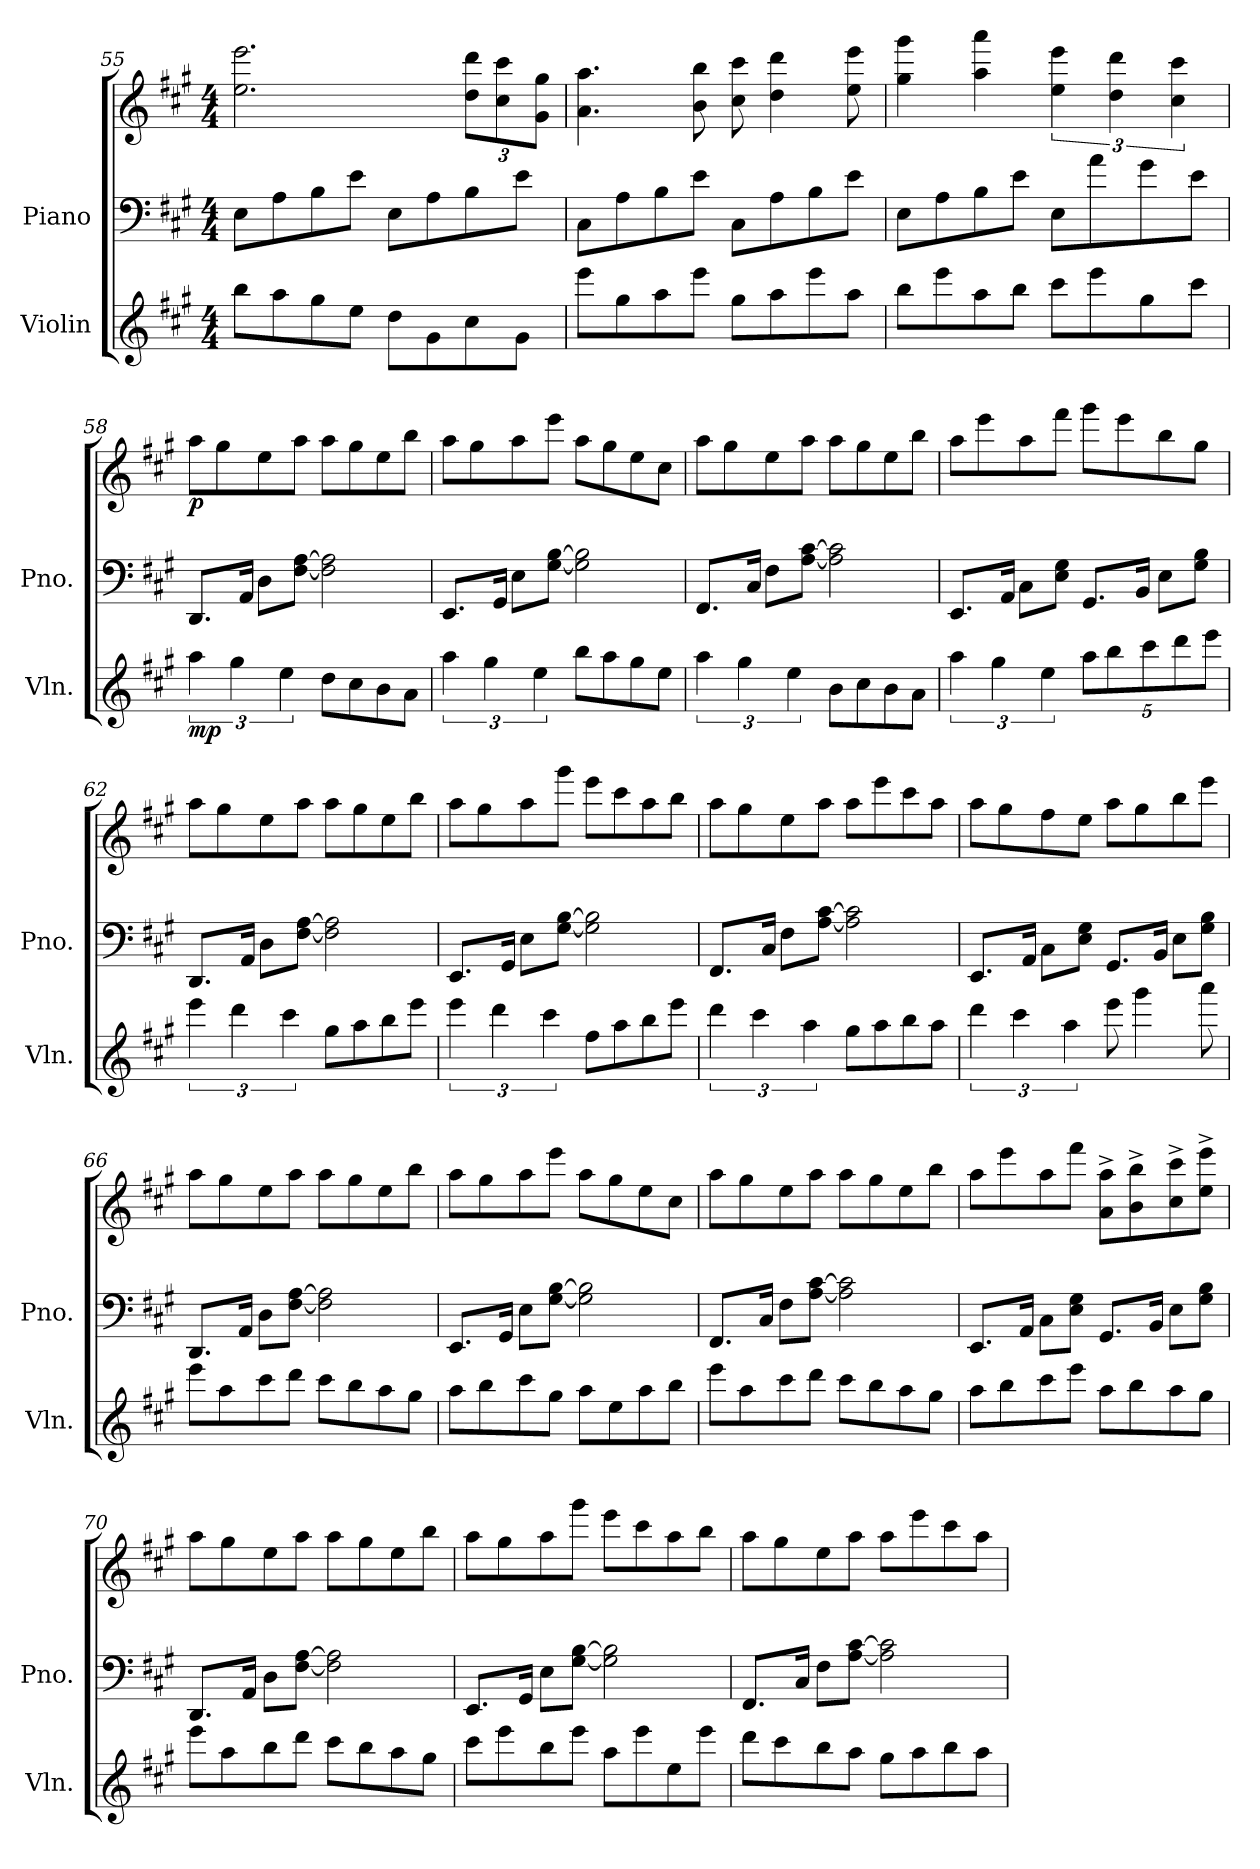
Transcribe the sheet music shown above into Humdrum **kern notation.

**kern	**dynam	**kern	**kern	**dynam
*part2	*part2	*part1	*part1	*part1
*staff3	*staff3	*staff2	*staff1	*staff1/2
*I"Violin	*	*I"Piano	*	*
*I'Vln.	*	*I'Pno.	*	*
*clefG2	*	*clefF4	*clefG2	*
*k[f#c#g#]	*	*k[f#c#g#]	*k[f#c#g#]	*
*M4/4	*	*M4/4	*M4/4	*
=55	=55	=55	=55	=55
8bb\L	.	8E\L	2.ee\ 2.eee\	.
8aa\	.	8A\	.	.
8gg#\	.	8B\	.	.
8ee\J	.	8e\J	.	.
8dd\L	.	8E\L	.	.
8g#\	.	8A\	.	.
*	*	*	*Xbrackettup	*
8cc#\	.	8B\	12dd\ 12ddd\L	.
.	.	.	12cc#\ 12ccc#\	.
8g#\J	.	8e\J	.	.
.	.	.	12g#\ 12gg#\J	.
=56	=56	=56	=56	=56
8eee\L	.	8C#\L	4.a\ 4.aa\	.
8gg#\	.	8A\	.	.
8aa\	.	8B\	.	.
8eee\J	.	8e\J	8b\ 8bb\	.
8gg#\L	.	8C#\L	8cc#\ 8ccc#\	.
8aa\	.	8A\	4dd\ 4ddd\	.
8eee\	.	8B\	.	.
8aa\J	.	8e\J	8ee\ 8eee\	.
!!LO:LB:g=z
=57	=57	=57	=57	=57
8bb\L	.	8E\L	4gg#\ 4ggg#\	.
8eee\	.	8A\	.	.
8aa\	.	8B\	4aa\ 4aaa\	.
8bb\J	.	8e\J	.	.
*	*	*	*brackettup	*
8ccc#\L	.	8E\L	6ee\ 6eee\	.
8eee\	.	8a\	.	.
.	.	.	6dd\ 6ddd\	.
8gg#\	.	8g#\	.	.
.	.	.	6cc#\ 6ccc#\	.
8ccc#\J	.	8e\J	.	.
=58	=58	=58	=58	=58
!	!LO:DY:b	!	!	!LO:DY:b
6aa\	mp	8.DD/L	8aa\L	p
.	.	.	8gg#\	.
6gg#\	.	.	.	.
.	.	16AA/Jk	.	.
.	.	8D\L	8ee\	.
6ee\	.	.	.	.
.	.	[8F#\ [8A\J	8aa\J	.
8dd\L	.	2F#\] 2A\]	8aa\L	.
8cc#\	.	.	8gg#\	.
8b\	.	.	8ee\	.
8a\J	.	.	8bb\J	.
=59	=59	=59	=59	=59
6aa\	.	8.EE/L	8aa\L	.
.	.	.	8gg#\	.
6gg#\	.	.	.	.
.	.	16GG#/Jk	.	.
.	.	8E\L	8aa\	.
6ee\	.	.	.	.
.	.	[8G#\ [8B\J	8eee\J	.
8bb\L	.	2G#\] 2B\]	8aa\L	.
8aa\	.	.	8gg#\	.
8gg#\	.	.	8ee\	.
8ee\J	.	.	8cc#\J	.
!!LO:LB:g=z
=60	=60	=60	=60	=60
6aa\	.	8.FF#/L	8aa\L	.
.	.	.	8gg#\	.
6gg#\	.	.	.	.
.	.	16C#/Jk	.	.
.	.	8F#\L	8ee\	.
6ee\	.	.	.	.
.	.	[8A\ [8c#\J	8aa\J	.
8b\L	.	2A\] 2c#\]	8aa\L	.
8cc#\	.	.	8gg#\	.
8b\	.	.	8ee\	.
8a\J	.	.	8bb\J	.
=61	=61	=61	=61	=61
6aa\	.	8.EE/L	8aa\L	.
.	.	.	8eee\	.
6gg#\	.	.	.	.
.	.	16AA/Jk	.	.
.	.	8C#\L	8aa\	.
6ee\	.	.	.	.
.	.	8E\ 8G#\J	8fff#\J	.
*Xbrackettup	*	*	*	*
10aa\L	.	8.GG#/L	8ggg#\L	.
10bb\	.	.	.	.
.	.	.	8eee\	.
.	.	16BB/Jk	.	.
10ccc#\	.	.	.	.
.	.	8E\L	8bb\	.
10ddd\	.	.	.	.
.	.	8G#\ 8B\J	8gg#\J	.
10eee\J	.	.	.	.
=62	=62	=62	=62	=62
*brackettup	*	*	*	*
6eee\	.	8.DD/L	8aa\L	.
.	.	.	8gg#\	.
6ddd\	.	.	.	.
.	.	16AA/Jk	.	.
.	.	8D\L	8ee\	.
6ccc#\	.	.	.	.
.	.	[8F#\ [8A\J	8aa\J	.
8gg#\L	.	2F#\] 2A\]	8aa\L	.
8aa\	.	.	8gg#\	.
8bb\	.	.	8ee\	.
8eee\J	.	.	8bb\J	.
!!LO:PB:g=z
=63	=63	=63	=63	=63
6eee\	.	8.EE/L	8aa\L	.
.	.	.	8gg#\	.
6ddd\	.	.	.	.
.	.	16GG#/Jk	.	.
.	.	8E\L	8aa\	.
6ccc#\	.	.	.	.
.	.	[8G#\ [8B\J	8ggg#\J	.
8ff#\L	.	2G#\] 2B\]	8eee\L	.
8aa\	.	.	8ccc#\	.
8bb\	.	.	8aa\	.
8eee\J	.	.	8bb\J	.
=64	=64	=64	=64	=64
6ddd\	.	8.FF#/L	8aa\L	.
.	.	.	8gg#\	.
6ccc#\	.	.	.	.
.	.	16C#/Jk	.	.
.	.	8F#\L	8ee\	.
6aa\	.	.	.	.
.	.	[8A\ [8c#\J	8aa\J	.
8gg#\L	.	2A\] 2c#\]	8aa\L	.
8aa\	.	.	8eee\	.
8bb\	.	.	8ccc#\	.
8aa\J	.	.	8aa\J	.
=65	=65	=65	=65	=65
6ddd\	.	8.EE/L	8aa\L	.
.	.	.	8gg#\	.
6ccc#\	.	.	.	.
.	.	16AA/Jk	.	.
.	.	8C#\L	8ff#\	.
6aa\	.	.	.	.
.	.	8E\ 8G#\J	8ee\J	.
8eee\	.	8.GG#/L	8aa\L	.
4ggg#\	.	.	8gg#\	.
.	.	16BB/Jk	.	.
.	.	8E\L	8bb\	.
8aaa\	.	8G#\ 8B\J	8eee\J	.
!!LO:LB:g=z
=66	=66	=66	=66	=66
8eee\L	.	8.DD/L	8aa\L	.
8aa\	.	.	8gg#\	.
.	.	16AA/Jk	.	.
8ccc#\	.	8D\L	8ee\	.
8ddd\J	.	[8F#\ [8A\J	8aa\J	.
8ccc#\L	.	2F#\] 2A\]	8aa\L	.
8bb\	.	.	8gg#\	.
8aa\	.	.	8ee\	.
8gg#\J	.	.	8bb\J	.
=67	=67	=67	=67	=67
8aa\L	.	8.EE/L	8aa\L	.
8bb\	.	.	8gg#\	.
.	.	16GG#/Jk	.	.
8ccc#\	.	8E\L	8aa\	.
8gg#\J	.	[8G#\ [8B\J	8eee\J	.
8aa\L	.	2G#\] 2B\]	8aa\L	.
8ee\	.	.	8gg#\	.
8aa\	.	.	8ee\	.
8bb\J	.	.	8cc#\J	.
=68	=68	=68	=68	=68
8eee\L	.	8.FF#/L	8aa\L	.
8aa\	.	.	8gg#\	.
.	.	16C#/Jk	.	.
8ccc#\	.	8F#\L	8ee\	.
8ddd\J	.	[8A\ [8c#\J	8aa\J	.
8ccc#\L	.	2A\] 2c#\]	8aa\L	.
8bb\	.	.	8gg#\	.
8aa\	.	.	8ee\	.
8gg#\J	.	.	8bb\J	.
!!LO:LB:g=z
=69	=69	=69	=69	=69
8aa\L	.	8.EE/L	8aa\L	.
8bb\	.	.	8eee\	.
.	.	16AA/Jk	.	.
8ccc#\	.	8C#\L	8aa\	.
8eee\J	.	8E\ 8G#\J	8fff#\J	.
8aa\L	.	8.GG#/L	8a\^ 8aa\^L	.
8bb\	.	.	8b\^ 8bb\^	.
.	.	16BB/Jk	.	.
8aa\	.	8E\L	8cc#\^ 8ccc#\^	.
8gg#\J	.	8G#\ 8B\J	8ee\^ 8eee\^J	.
=70	=70	=70	=70	=70
8eee\L	.	8.DD/L	8aa\L	.
8aa\	.	.	8gg#\	.
.	.	16AA/Jk	.	.
8bb\	.	8D\L	8ee\	.
8ddd\J	.	[8F#\ [8A\J	8aa\J	.
8ccc#\L	.	2F#\] 2A\]	8aa\L	.
8bb\	.	.	8gg#\	.
8aa\	.	.	8ee\	.
8gg#\J	.	.	8bb\J	.
=71	=71	=71	=71	=71
8ccc#\L	.	8.EE/L	8aa\L	.
8eee\	.	.	8gg#\	.
.	.	16GG#/Jk	.	.
8bb\	.	8E\L	8aa\	.
8eee\J	.	[8G#\ [8B\J	8ggg#\J	.
8aa\L	.	2G#\] 2B\]	8eee\L	.
8eee\	.	.	8ccc#\	.
8ee\	.	.	8aa\	.
8eee\J	.	.	8bb\J	.
!!LO:LB:g=z
=72	=72	=72	=72	=72
8ddd\L	.	8.FF#/L	8aa\L	.
8ccc#\	.	.	8gg#\	.
.	.	16C#/Jk	.	.
8bb\	.	8F#\L	8ee\	.
8aa\J	.	[8A\ [8c#\J	8aa\J	.
8gg#\L	.	2A\] 2c#\]	8aa\L	.
8aa\	.	.	8eee\	.
8bb\	.	.	8ccc#\	.
8aa\J	.	.	8aa\J	.
=	=	=	=	=
*-	*-	*-	*-	*-
